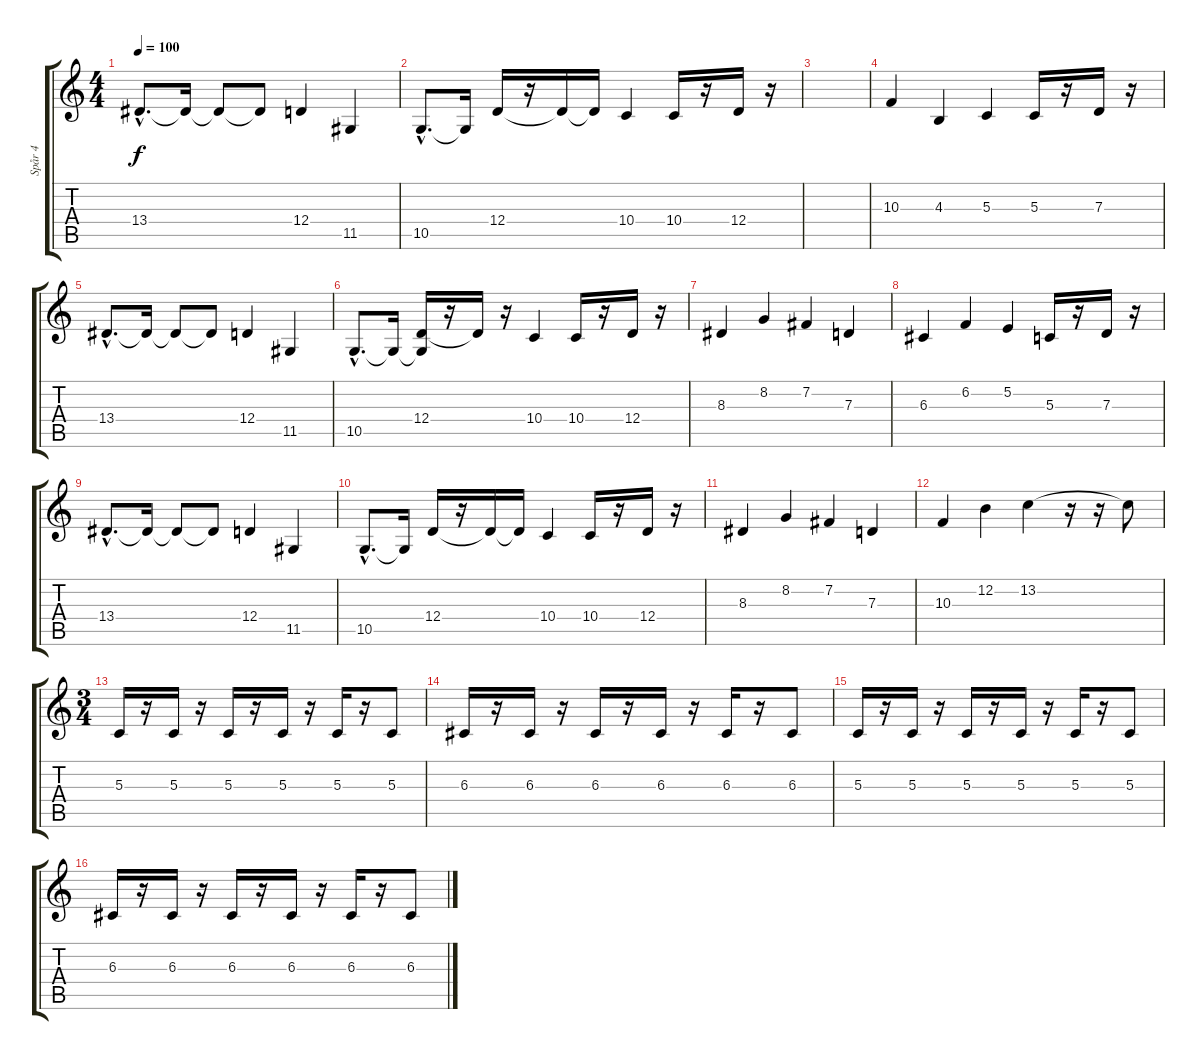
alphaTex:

\track ("Spår 4" "Spår 4") {instrument viola}
\staff {score tabs}
\tuning (E4 B3 G3 D3 A2 E2) {hide}
\ts (4 4)
\tempo 100
\clef g2
\ks c
13.4{hac}.8{d dy f} 13.4{t}.16 13.4{t}.8 13.4{t}.8 12.4.4 11.5.4 |
10.5{hac}.8{d} 10.5{t}.16 12.4.16 r.16 12.4{t}.16 12.4{t}.16 10.4.4 10.4.16 r.16 12.4.16 r.16 |
|
10.3.4 4.3.4 5.3.4 5.3.16 r.16 7.3.16 r.16 |
13.4{hac}.8{d} 13.4{t}.16 13.4{t}.8 13.4{t}.8 12.4.4 11.5.4 |
10.5{hac}.8{d} 10.5{t}.16 (12.4 10.5{t}).16 r.16 12.4{t}.16 r.16 10.4.4 10.4.16 r.16 12.4.16 r.16 |
8.3.4 8.2.4 7.2.4 7.3.4 |
6.3.4 6.2.4 5.2.4 5.3.16 r.16 7.3.16 r.16 |
13.4{hac}.8{d} 13.4{t}.16 13.4{t}.8 13.4{t}.8 12.4.4 11.5.4 |
10.5{hac}.8{d} 10.5{t}.16 12.4.16 r.16 12.4{t}.16 12.4{t}.16 10.4.4 10.4.16 r.16 12.4.16 r.16 |
8.3.4 8.2.4 7.2.4 7.3.4 |
10.3.4 12.2.4 13.2.4 r.16 r.16 13.2{t}.8 |
\ts (3 4)
5.3.16 r.16 5.3.16 r.16 5.3.16 r.16 5.3.16 r.16 5.3.16 r.16 5.3.8 |
6.3.16 r.16 6.3.16 r.16 6.3.16 r.16 6.3.16 r.16 6.3.16 r.16 6.3.8 |
5.3.16 r.16 5.3.16 r.16 5.3.16 r.16 5.3.16 r.16 5.3.16 r.16 5.3.8 |
6.3.16 r.16 6.3.16 r.16 6.3.16 r.16 6.3.16 r.16 6.3.16 r.16 6.3.8
